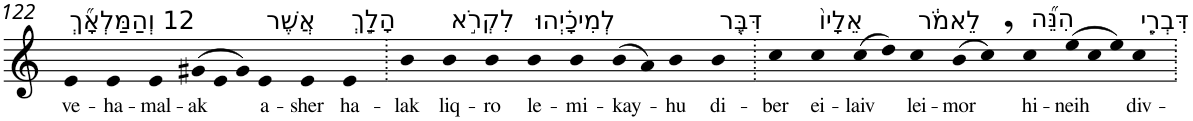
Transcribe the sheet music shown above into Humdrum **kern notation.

**kern	**text
*part1	*part1
*staff1	*staff1
*I"Piano	*
*I'Pno	*
!!LO:PB:g=z
*clefG2	*
*k[]	*
=122	=122
!LO:TX:a:t=12 וְהַמַּלְאָ֞ךְ	!
!	!LO:LY:b
4e	ve-
!	!LO:LY:b
4e	-ha-
!	!LO:LY:b
4e	-mal-
*Xtuplet	*
!	!LO:LY:b
(>12g#X	-ak
12e	.
12g#)	.
!LO:TX:a:t=אֲשֶׁר	!
!	!LO:LY:b
4e	a-
!	!LO:LY:b
4e	-sher
!LO:TX:a:t=הָלַ֣ךְ	!
!	!LO:LY:b
4e	ha-
=123.	=123.
!	!LO:LY:b
4b	-lak
!LO:TX:a:t=לִקְרֹ֣א	!
!	!LO:LY:b
4b	liq-
!	!LO:LY:b
4b	-ro
!LO:TX:a:t=לְמִיכָ֗יְהוּ	!
!	!LO:LY:b
4b	le-
!	!LO:LY:b
4b	-mi-
!	!LO:LY:b
(>8b	-kay-
8a)	.
!	!LO:LY:b
4b	-hu
!LO:TX:a:t=דִּבֶּ֤ר	!
!	!LO:LY:b
4b	di-
=124.	=124.
!	!LO:LY:b
4cc	-ber
!LO:TX:a:t=אֵלָיו֙	!
!	!LO:LY:b
4cc	ei-
!	!LO:LY:b
(>8cc	-laiv
8dd)	.
!LO:TX:a:t=לֵאמֹ֔ר	!
!	!LO:LY:b
4cc	lei-
!	!LO:LY:b
(>8b	-mor
8cc,)	.
!LO:TX:a:t=הִנֵּ֞ה	!
!	!LO:LY:b
4cc	hi-
!	!LO:LY:b
(>12ee	-neih
12cc	.
12ee)	.
!LO:TX:a:t=דִּבְרֵ֧י	!
!	!LO:LY:b
4cc	div-
=.	=.
*-	*-
